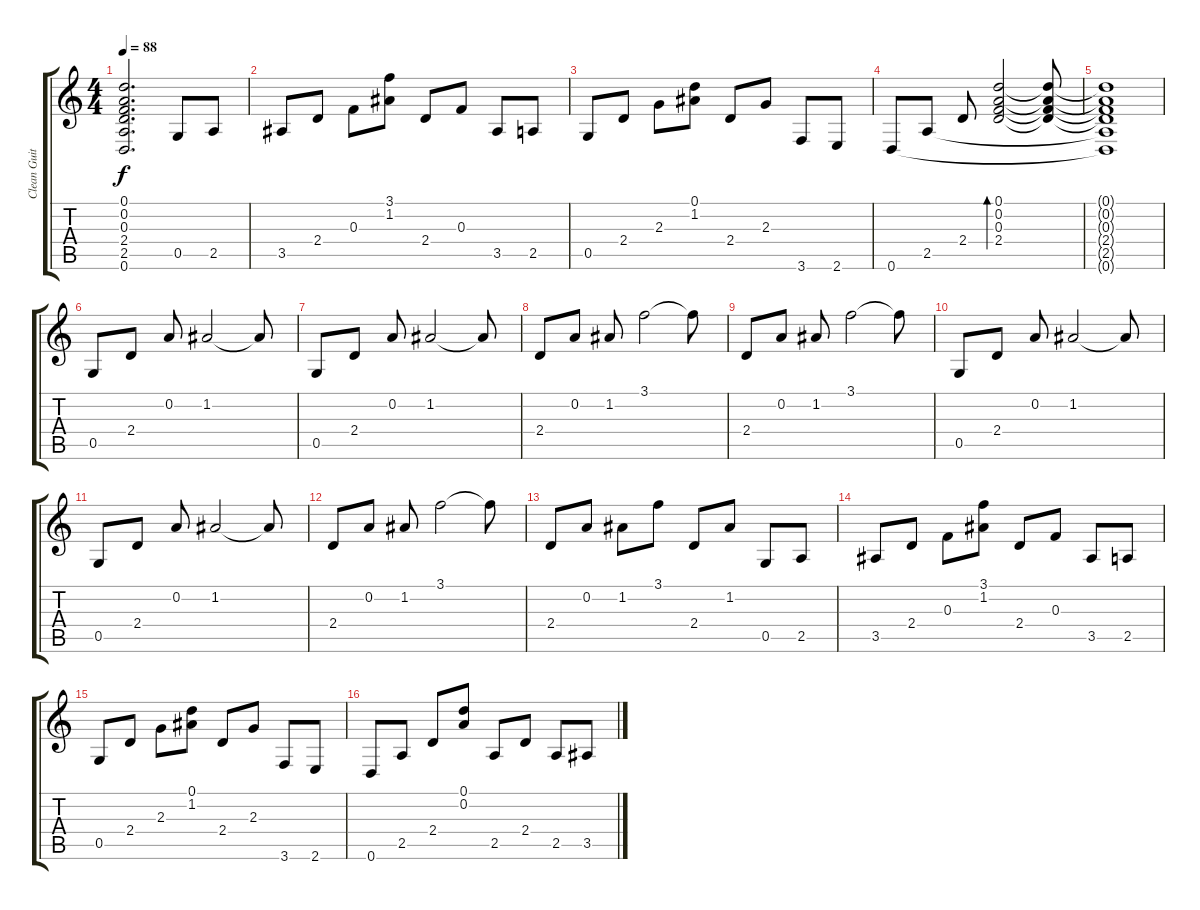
\track ("Clean Guitar" "Clean Guit") {instrument electricguitarclean}
\staff {score tabs}
\tuning (D4 A3 F3 C3 G2 D2) {hide}
\ts (4 4)
\tempo 88
\clef g2
\ks c
(0.1{t} 0.2{t} 0.3{t} 2.4{t} 2.5{t} 0.6{t}).2{d dy f} 0.5.8 2.5.8 |
3.5.8 2.4.8 0.3.8 (3.1 1.2).8 2.4.8 0.3.8 3.5.8 2.5.8 |
0.5.8 2.4.8 2.3.8 (0.1 1.2).8 2.4.8 2.3.8 3.6.8 2.6.8 |
0.6.8 2.5.8 2.4.8 (0.1 0.2 0.3 2.4).2{bd 30} (0.1{t} 0.2{t} 0.3{t} 2.4{t}).8 |
(0.1{t} 0.2{t} 0.3{t} 2.4{t} 2.5{t} 0.6{t}).1 |
0.5.8 2.4.8 0.2.8 1.2.2 1.2{t}.8 |
0.5.8 2.4.8 0.2.8 1.2.2 1.2{t}.8 |
2.4.8 0.2.8 1.2.8 3.1.2 3.1{t}.8 |
2.4.8 0.2.8 1.2.8 3.1.2 3.1{t}.8 |
0.5.8 2.4.8 0.2.8 1.2.2 1.2{t}.8 |
0.5.8 2.4.8 0.2.8 1.2.2 1.2{t}.8 |
2.4.8 0.2.8 1.2.8 3.1.2 3.1{t}.8 |
2.4.8 0.2.8 1.2.8 3.1.8 2.4.8 1.2.8 0.5.8 2.5.8 |
3.5.8 2.4.8 0.3.8 (3.1 1.2).8 2.4.8 0.3.8 3.5.8 2.5.8 |
0.5.8 2.4.8 2.3.8 (0.1 1.2).8 2.4.8 2.3.8 3.6.8 2.6.8 |
0.6.8 2.5.8 2.4.8 (0.1 0.2).8 2.5.8 2.4.8 2.5.8 3.5.8
